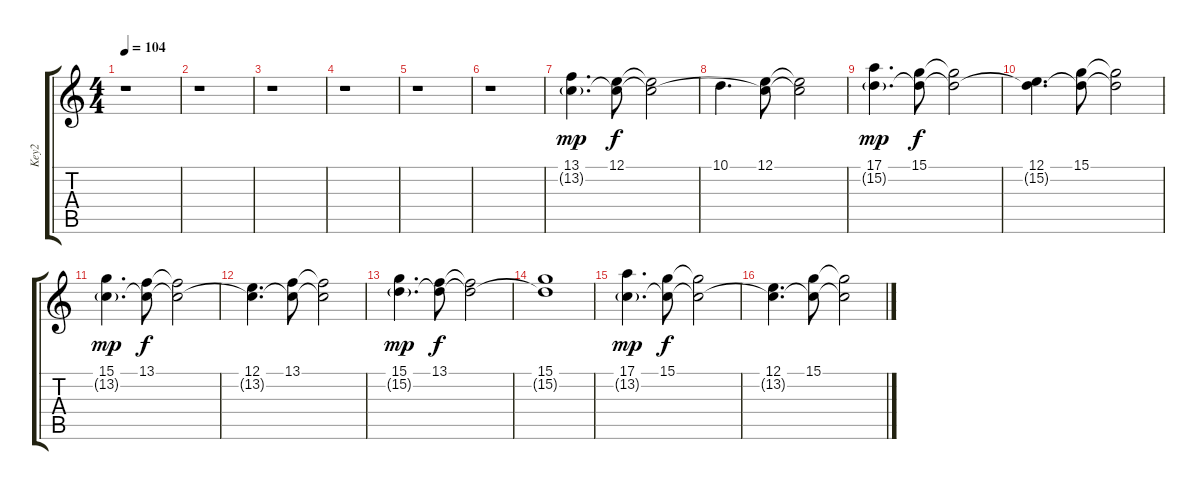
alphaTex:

\track ("Key2" "Key2") {instrument choiraahs}
\staff {score tabs}
\tuning (E4 B3 G3 D3 A2 E2) {hide}
\ts (4 4)
\tempo 104
\clef g2
\ks c
r.1{dy f} |
r.1 |
r.1 |
r.1 |
r.1 |
r.1 |
(13.1 13.2{g}).4{d dy mp} (12.1 13.2{t}).8{dy f} (12.1{t} 13.2{t}).2 |
10.1.4{d} (12.1 13.2{t}).8 (12.1{t} 13.2{t}).2 |
(17.1 15.2{g}).4{d dy mp} (15.1 15.2{t}).8{dy f} (15.1{t} 15.2{t}).2 |
(12.1 15.2{t}).4{d} (15.1 15.2{t}).8 (15.1{t} 15.2{t}).2 |
(15.1 13.2{g}).4{d dy mp} (13.1 13.2{t}).8{dy f} (13.1{t} 13.2{t}).2 |
(12.1 13.2{t}).4{d} (13.1 13.2{t}).8 (13.1{t} 13.2{t}).2 |
(15.1 15.2{g}).4{d dy mp} (13.1 15.2{t}).8{dy f} (13.1{t} 15.2{t}).2 |
(15.1 15.2{t}).1 |
(17.1 13.2{g}).4{d dy mp} (15.1 13.2{t}).8{dy f} (15.1{t} 13.2{t}).2 |
(12.1 13.2{t}).4{d} (15.1 13.2{t}).8 (15.1{t} 13.2{t}).2
